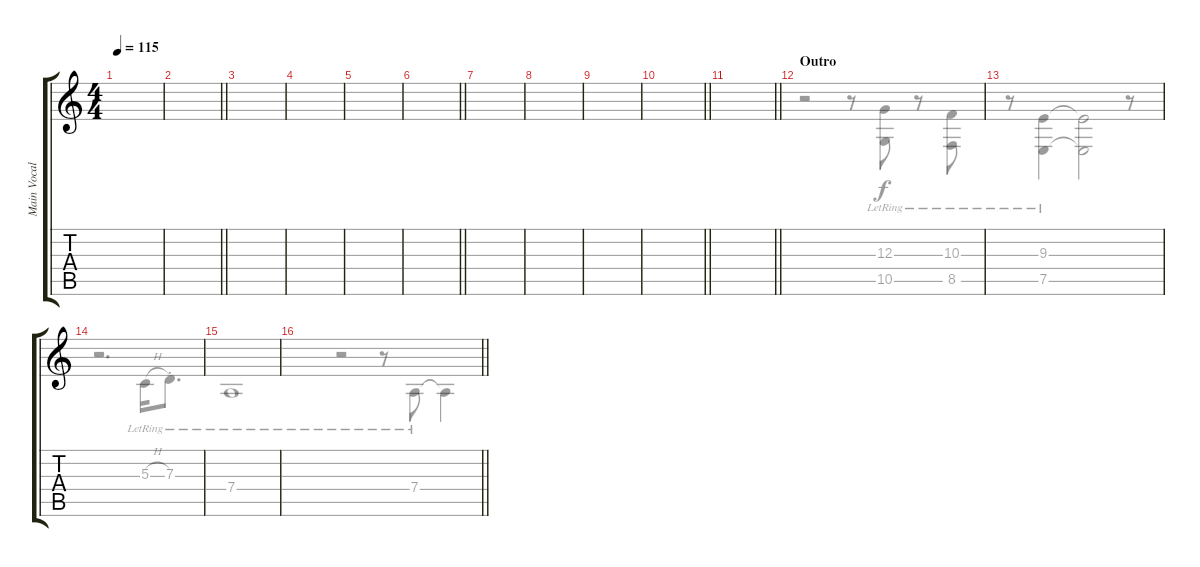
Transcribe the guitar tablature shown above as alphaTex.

\track ("Main Vocal(Vincent)/Clean Guitar II " "Main Vocal") {instrument altosax}
\staff {score tabs}
\tuning (E4 B3 G3 D3 A2 E2) {hide}
\voice
\ts (4 4)
\tempo 115
\clef g2
\ks c
|
\barLineRight lightlight
|
|
|
|
\barLineRight lightlight
|
|
|
|
\barLineRight lightlight
|
\barLineRight lightlight
|
\section ("" "Outro")
|
|
|
|
\barLineRight lightlight
\voice
\clef g2
\ks c
|
\barLineRight lightlight
|
|
|
|
\barLineRight lightlight
|
|
|
|
\barLineRight lightlight
|
\barLineRight lightlight
|
r.2 r.8 (12.3{lr} 10.5{lr}).8 r.8 (10.3{lr} 8.5{lr}).8 |
r.8 (9.3{lr} 7.5{lr}).4 (9.3{t} 7.5{t}).2 r.8 |
r.2{d} 5.3{h lr}.16 7.3{st lr}.8{d} |
7.4{lr}.1 |
\barLineRight lightlight
r.2 r.8 7.4{lr}.8 7.4{t}.4
